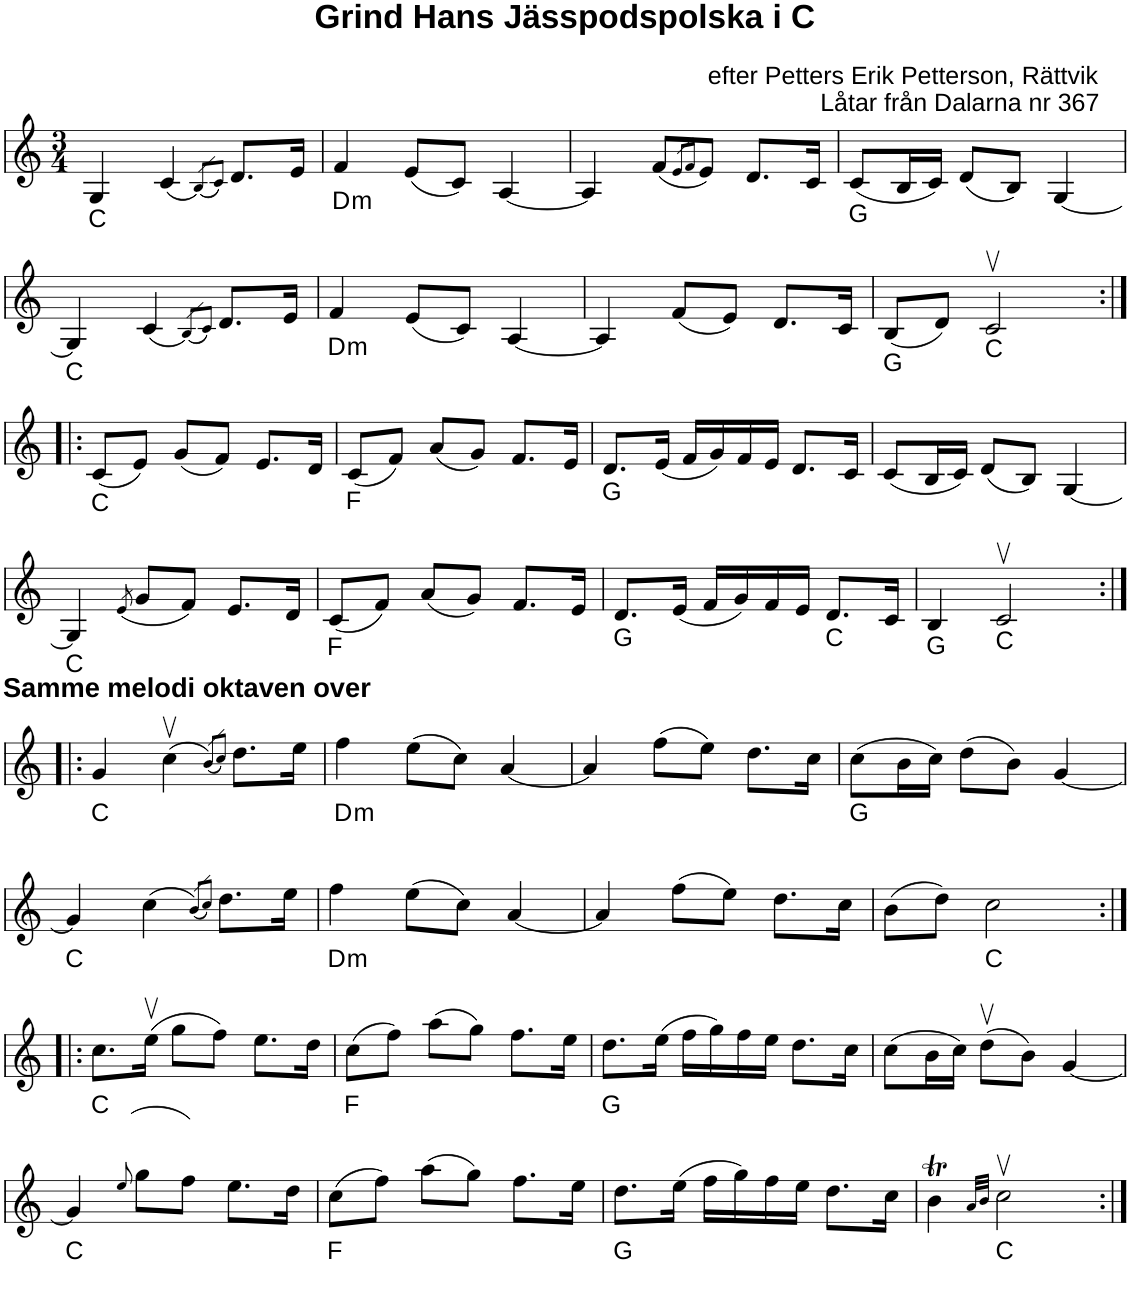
**kern	**harte
*part1	*part1
*staff1	*
*I"Piano	*
*I'Pno.	*
*clefG2	*
*k[]	*
*M3/4	*
=1	=1
4G/	C:maj
(4c/	.
(8qB/L)	.
8qc/J)	.
8.d/L	.
16e/Jk	.
=2	=2
!	!LO:H:kt=m
4f/	D:min
(8e/L	.
8c/J)	.
[4A/	.
=3	=3
4A/]	.
(8f/L	.
8qe/L	.
8qf/J	.
8e/J)	.
8.d/L	.
16c/Jk	.
=4	=4
(8c/L	G:maj
16B/L	.
16c/JJ)	.
(8d/L	.
8B/J)	.
[4G/	.
!!LO:LB:g=z
=5	=5
4G/]	C:maj
(4c/	.
(8qB/L)	.
8qc/J)	.
8.d/L	.
16e/Jk	.
=6	=6
!	!LO:H:kt=m
4f/	D:min
(8e/L	.
8c/J)	.
[4A/	.
=7	=7
4A/]	.
(8f/L	.
8e/J)	.
8.d/L	.
16c/Jk	.
=8	=8
(8B/L	G:maj
8d/J)	.
2cv/	C:maj
!!LO:LB:g=z
=9:|!|:	=9:|!|:
(8c/L	C:maj
8e/J)	.
(8g/L	.
8f/J)	.
8.e/L	.
16d/Jk	.
=10	=10
(8c/L	F:maj
8f/J)	.
(8a/L	.
8g/J)	.
8.f/L	.
16e/Jk	.
=11	=11
8.d/L	G:maj
(16e/Jk	.
16f/LL	.
16g/)	.
16f/	.
16e/JJ	.
8.d/L	.
16c/Jk	.
=12	=12
(8c/L	.
16B/L	.
16c/JJ)	.
(8d/L	.
8B/J)	.
[4G/	.
!!LO:LB:g=z
=13	=13
4G/]	C:maj
(8qe/	.
8g/L	.
8f/J)	.
8.e/L	.
16d/Jk	.
=14	=14
(8c/L	F:maj
8f/J)	.
(8a/L	.
8g/J)	.
8.f/L	.
16e/Jk	.
=15	=15
8.d/L	G:maj
(16e/Jk	.
16f/LL	.
16g/)	.
16f/	.
16e/JJ	.
8.d/L	C:maj
16c/Jk	.
=16	=16
4B/	G:maj
2cv/	C:maj
!!LO:LB:g=z
=17:|!|:	=17:|!|:
!LO:TX:a:B:t=Samme melodi oktaven over	!
4g/	C:maj
(4ccv\	.
(8qb/L)	.
8qcc/J)	.
8.dd\L	.
16ee\Jk	.
=18	=18
!	!LO:H:kt=m
4ff\	D:min
(8ee\L	.
8cc\J)	.
[4a/	.
=19	=19
4a/]	.
(8ff\L	.
8ee\J)	.
8.dd\L	.
16cc\Jk	.
=20	=20
(8cc\L	G:maj
16b\L	.
16cc\JJ)	.
(8dd\L	.
8b\J)	.
[4g/	.
!!LO:LB:g=z
=21	=21
4g/]	C:maj
(4cc\	.
(8qb/L)	.
8qcc/J)	.
8.dd\L	.
16ee\Jk	.
=22	=22
!	!LO:H:kt=m
4ff\	D:min
(8ee\L	.
8cc\J)	.
[4a/	.
=23	=23
4a/]	.
(8ff\L	.
8ee\J)	.
8.dd\L	.
16cc\Jk	.
=24	=24
(8b\L	.
8dd\J)	.
2cc\	C:maj
!!LO:LB:g=z
=25:|!|:	=25:|!|:
8.cc\L	C:maj
(16eev\Jk	.
8gg\L	.
8ff\J)	.
8.ee\L	.
16dd\Jk	.
=26	=26
(8cc\L	F:maj
8ff\J)	.
(8aa\L	.
8gg\J)	.
8.ff\L	.
16ee\Jk	.
=27	=27
*clefX	*
8.dd\L	G:maj
(16ee\Jk	.
16ff\LL	.
16gg\)	.
16ff\	.
16ee\JJ	.
8.dd\L	.
16cc\Jk	.
=28	=28
(8cc\L	.
16b\L	.
16cc\JJ)	.
(8ddv\L	.
8b\J)	.
[4g/	.
!!LO:LB:g=z
=29	=29
4g/]	C:maj
(8qee/	.
8gg\L	.
8ff\J)	.
8.ee\L	.
16dd\Jk	.
=30	=30
(8cc\L	F:maj
8ff\J)	.
(8aa\L	.
8gg\J)	.
8.ff\L	.
16ee\Jk	.
=31	=31
8.dd\L	G:maj
(16ee\Jk	.
16ff\LL	.
16gg\)	.
16ff\	.
16ee\JJ	.
8.dd\L	.
16cc\Jk	.
=32	=32
4bt\	.
32qa/LLL	.
32qb/JJJ	.
2ccv\	C:maj
=:|!	=:|!
*-	*-
